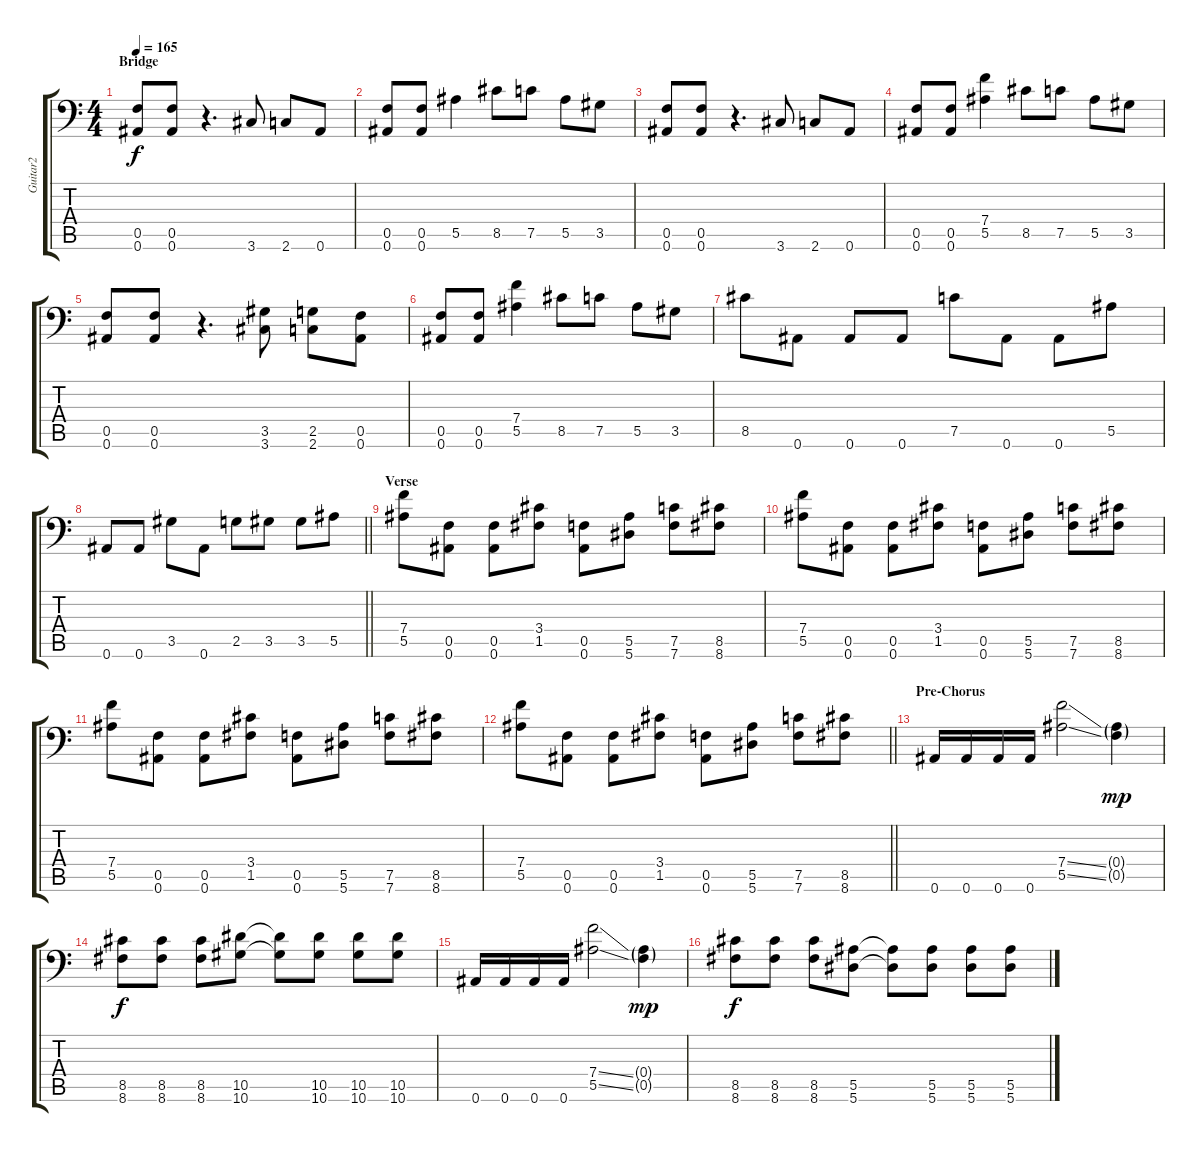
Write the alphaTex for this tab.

\track ("Guitar2" "Guitar2") {instrument distortionguitar}
\staff {score tabs}
\tuning (C4 G3 Eb3 Bb2 F2 Bb1) {hide}
\ts (4 4)
\section ("" "Bridge")
\tempo 165
\clef f4
\ks c
(0.5 0.6).8{dy f} (0.5 0.6).8 r.4{d} 3.6.8 2.6.8 0.6.8 |
(0.5 0.6).8 (0.5 0.6).8 5.5.4 8.5.8 7.5.8 5.5.8 3.5.8 |
(0.5 0.6).8 (0.5 0.6).8 r.4{d} 3.6.8 2.6.8 0.6.8 |
(0.5 0.6).8 (0.5 0.6).8 (7.4 5.5).4 8.5.8 7.5.8 5.5.8 3.5.8 |
(0.5 0.6).8 (0.5 0.6).8 r.4{d} (3.5 3.6).8 (2.5 2.6).8 (0.5 0.6).8 |
(0.5 0.6).8 (0.5 0.6).8 (7.4 5.5).4 8.5.8 7.5.8 5.5.8 3.5.8 |
8.5.8 0.6.8 0.6.8 0.6.8 7.5.8 0.6.8 0.6.8 5.5.8 |
\barLineRight lightlight
0.6.8 0.6.8 3.5.8 0.6.8 2.5.8 3.5.8 3.5.8 5.5.8 |
\section ("" "Verse")
(7.4 5.5).8 (0.5 0.6).8 (0.5 0.6).8 (3.4 1.5).8 (0.5 0.6).8 (5.5 5.6).8 (7.5 7.6).8 (8.5 8.6).8 |
(7.4 5.5).8 (0.5 0.6).8 (0.5 0.6).8 (3.4 1.5).8 (0.5 0.6).8 (5.5 5.6).8 (7.5 7.6).8 (8.5 8.6).8 |
(7.4 5.5).8 (0.5 0.6).8 (0.5 0.6).8 (3.4 1.5).8 (0.5 0.6).8 (5.5 5.6).8 (7.5 7.6).8 (8.5 8.6).8 |
\barLineRight lightlight
(7.4 5.5).8 (0.5 0.6).8 (0.5 0.6).8 (3.4 1.5).8 (0.5 0.6).8 (5.5 5.6).8 (7.5 7.6).8 (8.5 8.6).8 |
\section ("" "Pre-Chorus")
0.6.16 0.6.16 0.6.16 0.6.16 (7.4{ss} 5.5{ss}).2 (0.4{g} 0.5{g}).4{dy mp} |
(8.5 8.6).8{dy f} (8.5 8.6).8 (8.5 8.6).8 (10.5 10.6).8 (10.5{t} 10.6{t}).8 (10.5 10.6).8 (10.5 10.6).8 (10.5 10.6).8 |
0.6.16 0.6.16 0.6.16 0.6.16 (7.4{ss} 5.5{ss}).2 (0.4{g} 0.5{g}).4{dy mp} |
(8.5 8.6).8{dy f} (8.5 8.6).8 (8.5 8.6).8 (5.5 5.6).8 (5.5{t} 5.6{t}).8 (5.5 5.6).8 (5.5 5.6).8 (5.5 5.6).8
